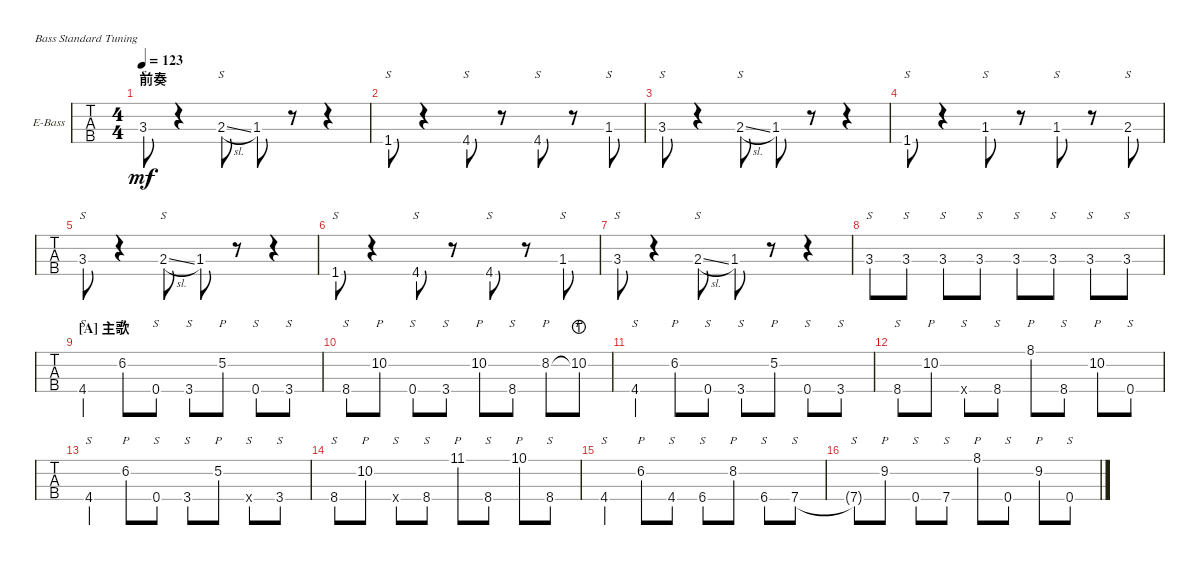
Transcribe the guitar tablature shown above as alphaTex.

\defaultSystemsLayout 4
\bracketExtendMode groupsimilarinstruments
\firstSystemTrackNameOrientation horizontal
\otherSystemsTrackNameOrientation horizontal
\track ("Electric Bass" "E-Bass") {instrument electricbassfinger}
\staff {tabs}
\tuning (G2 D2 A1 E1)
\ts (4 4)
\section ("" "前奏")
\tempo 123
\clef f4
\ks cminor
3.3.8{s dy mf instrument electricbassfinger} r.4 2.3{sl}.8{s} 1.3.8 r.8 r.4 |
1.4.8{s} r.4 4.4.8{s} r.8 4.4.8{s} r.8 1.3.8{s} |
3.3.8{s} r.4 2.3{sl}.8{s} 1.3.8 r.8 r.4 |
1.4.8{s} r.4 1.3.8{s} r.8 1.3.8{s} r.8 2.3.8{s} |
3.3.8{s} r.4 2.3{sl}.8{s} 1.3.8 r.8 r.4 |
1.4.8{s} r.4 4.4.8{s} r.8 4.4.8{s} r.8 1.3.8{s} |
3.3.8{s} r.4 2.3{sl}.8{s} 1.3.8 r.8 r.4 |
3.3.8{s} 3.3.8{s} 3.3.8{s} 3.3.8{s} 3.3.8{s} 3.3.8{s} 3.3.8{s} 3.3.8{s} |
\section ("A" "主歌")
4.4.4{s} 6.2.8{p} 0.4.8{s} 3.4.8{s} 5.2.8{p} 0.4.8{s} 3.4.8{s} |
8.4.8{s} 10.2.8{p} 0.4.8{s} 3.4.8{s} 10.2.8{p} 8.4.8{s} 8.2.8{p} 10.2{lht}.8{p} |
4.4.4{s} 6.2.8{p} 0.4.8{s} 3.4.8{s} 5.2.8{p} 0.4.8{s} 3.4.8{s} |
8.4.8{s} 10.2.8{p} 0.4{x}.8{s} 8.4.8{s} 8.1.8{p} 8.4.8{s} 10.2.8{p} 0.4.8{s} |
4.4.4{s} 6.2.8{p} 0.4.8{s} 3.4.8{s} 5.2.8{p} 0.4{x}.8{s} 3.4.8{s} |
8.4.8{s} 10.2.8{p} 0.4{x}.8{s} 8.4.8{s} 11.1.8{p} 8.4.8{s} 10.1.8{p} 8.4.8{s} |
4.4.4{s} 6.2.8{p} 4.4.8{s} 6.4.8{s} 8.2.8{p} 6.4.8{s} 7.4.8{s} |
7.4{t}.8{s} 9.2.8{p} 0.4.8{s} 7.4.8{s} 8.1.8{p} 0.4.8{s} 9.2.8{p} 0.4.8{s}
